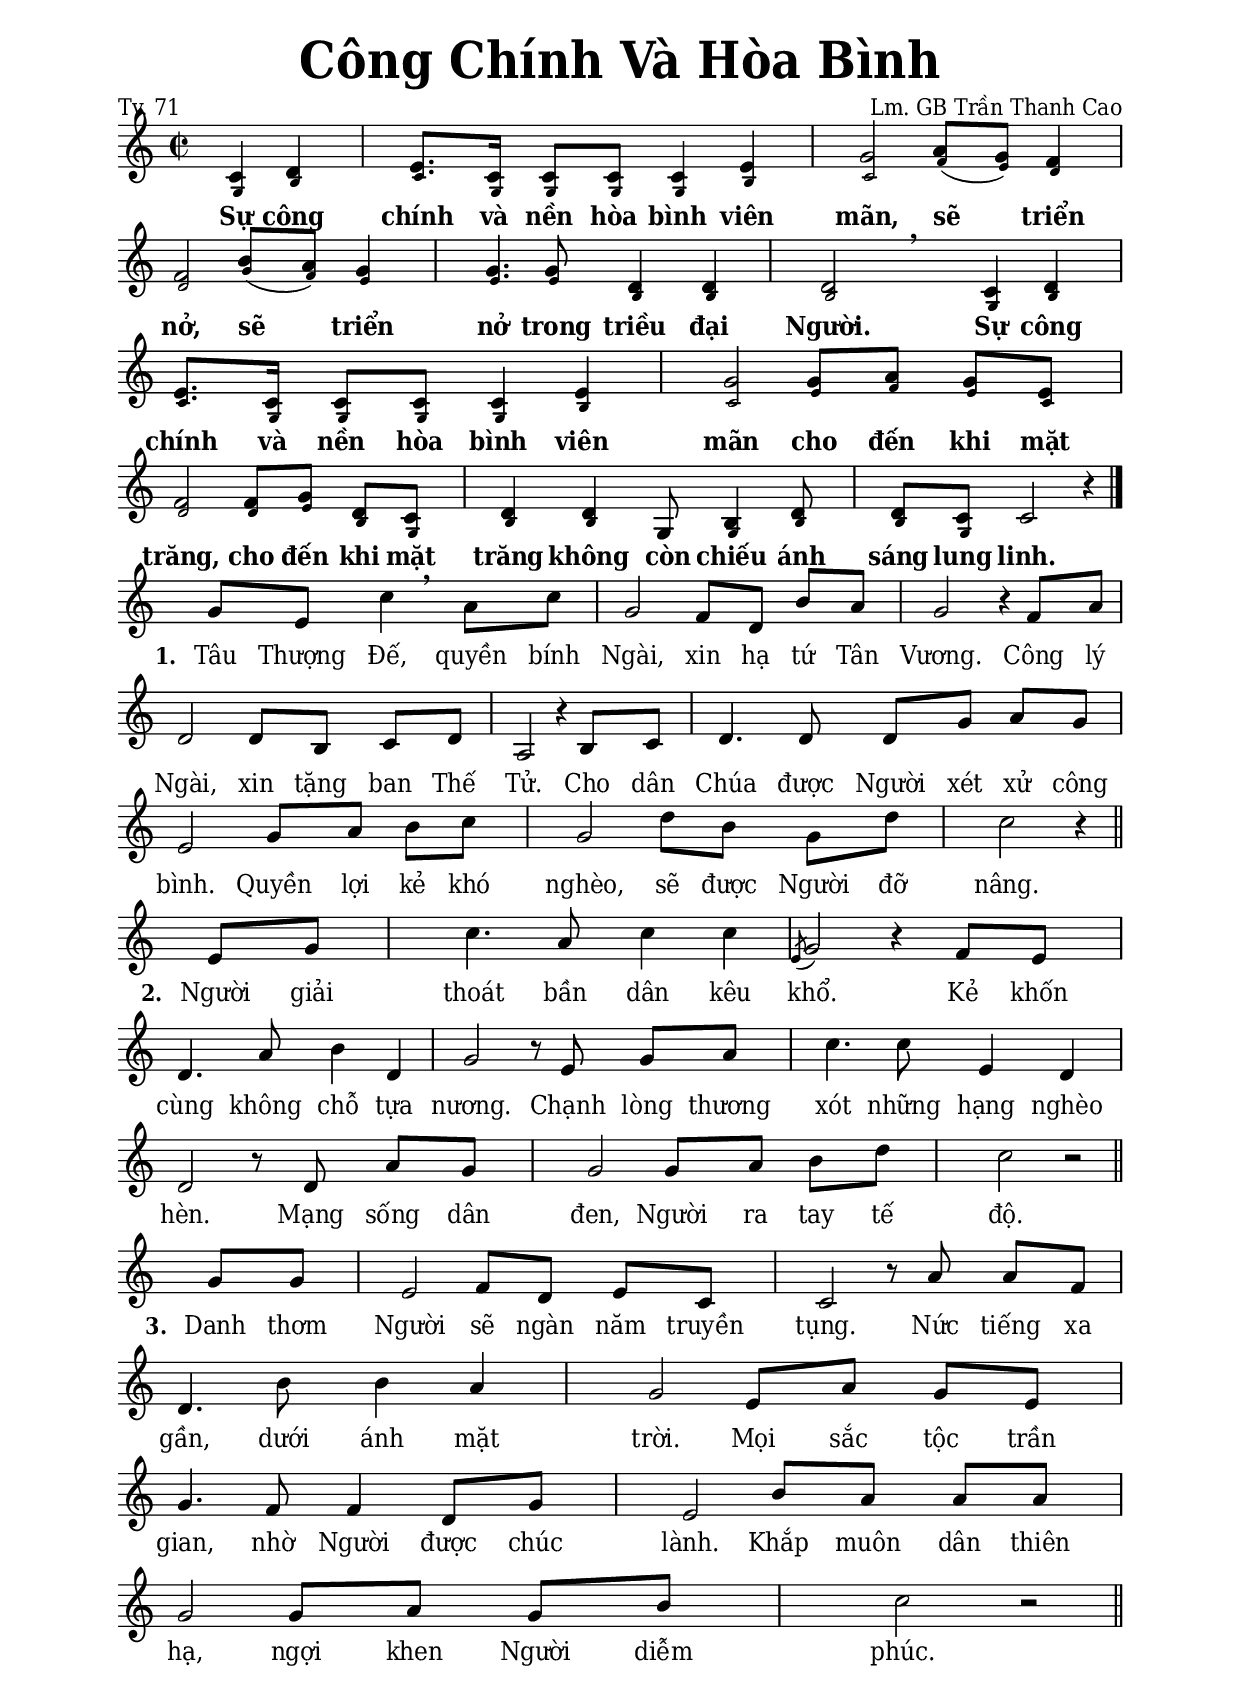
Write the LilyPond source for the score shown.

% Cài đặt chung
\version "2.22.1"
\include "english.ly"

\header {
  title = \markup { \fontsize #3 "Công Chính Và Hòa Bình" }
  poet = "Tv. 71"
  composer = "Lm. GB Trần Thanh Cao"
  %arranger = " "
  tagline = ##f
}

% Nhạc điệp khúc
nhacDiepKhucSop = \relative c' {
  <>^\markup { \halign #35 " " }
  \partial 2 c4 d |
  e8. c16 c8 c c4 e |
  g2 a8 _(g) f4 |
  f2 b8 _(a) g4 |
  g4. g8 d4 d |
  d2 \breathe c4 d |
  e8. c16 c8 c c4 e |
  g2 g8 a g e |
  f2 f8 g d c |
  d4 d g,8 b4 d8 |
  d c c2 r4 \bar "|."
}

nhacDiepKhucBas = \relative c' {
  \partial 2 g4 b |
  c8. g16 g8 g g4 b |
  c2 f8 (e) d4 |
  d2 g8 (f) e4 |
  e4. e8 b4 b |
  b2 g4 b |
  c8. g16 g8 g g4 b |
  c2 e8 f e c |
  d2 d8 e b g |
  b4 b g8 g4 b8 |
  b g c2 r4
}

% Nhạc phiên khúc
nhacPhienKhucMot = \relative c'' {
  \partial 2. g8 e c'4 \breathe a8 c |
  g2 f8 d b' a |
  g2 r4 f8 a |
  d,2 d8 b c d |
  a2 r4 b8 c |
  d4. d8 d g a g |
  e2 g8 a b c |
  g2 d'8 b g d' |
  c2 r4 \bar "||"
}

nhacPhienKhucHai = \relative c' {
  \override Score.SpacingSpanner.strict-grace-spacing = ##t
  \partial 4 e8 g |
  c4. a8 c4 c |
  \slashedGrace { e,8 (} g2) r4 f8 e |
  d4. a'8 b4 d, |
  g2 r8 e g a |
  c4. c8 e,4 d |
  d2 r8 d8 a' g |
  g2 g8 a b d |
  c2 r \bar "||"
}

nhacPhienKhucBa = \relative c' {
  \partial 4 g'8 g |
  e2 f8 d e c |
  c2 r8 a' a f |
  d4. b'8 b4 a |
  g2 e8 a g e |
  g4. f8 f4d8 g |
  e2 b'8 a a a |
  g2 g8 a g b |
  c2 r \bar "||"
}

% Lời điệp khúc
loiDiepKhuc = \lyricmode {
  Sự công chính và nền hòa bình viên mãn, sẽ triển nở,
  sẽ triển nở trong triều đại Người.
  Sự công chính và nền hòa bình viên mãn
  cho đến khi mặt trăng,
  cho đến khi mặt trăng không còn chiếu ánh sáng lung linh.
}

% Lời phiên khúc
loiPhienKhucMot = \lyricmode {
  \set stanza = #"1. "
  Tâu Thượng Đế, quyền bính Ngài, xin hạ tứ Tân Vương.
  Công lý Ngài, xin tặng ban Thế Tử.
  Cho dân Chúa được Người xét xử công bình.
  Quyền lợi kẻ khó nghèo, sẽ được Người đỡ nâng.
}

loiPhienKhucHai = \lyricmode {
  \set stanza = #"2. "
  Người giải thoát bần dân kêu khổ.
  Kẻ khốn cùng không chỗ tựa nương.
  Chạnh lòng thương xót những hạng nghèo hèn.
  Mạng sống dân đen, Người ra tay tế độ.
}

loiPhienKhucBa = \lyricmode {
  \set stanza = #"3. "
  Danh thơm Người sẽ ngàn năm truyền tụng.
  Nức tiếng xa gần, dưới ánh mặt trời.
  Mọi sắc tộc trần gian, nhờ Người được chúc lành.
  Khắp muôn dân thiên hạ, ngợi khen Người diễm phúc.
}


% Dàn trang
\paper {
  #(set-paper-size "a4")
  top-margin = 10\mm
  bottom-margin = 10\mm
  left-margin = 20\mm
  right-margin = 20\mm
  indent = #0
  #(define fonts
    (make-pango-font-tree
      "Deja Vu Serif Condensed"
      "Deja Vu Serif Condensed"
      "Deja Vu Serif Condensed"
      (/ 20 20)))
  page-count = #1
  system-system-spacing = #'((basic-distance . 12.5)
                             (minimum-distance . 12)
                             (padding . 1))
  score-system-spacing = #'((basic-distance . 12.5)
                             (minimum-distance . 12)
                             (padding . 1))
}

% Thiết lập tông và nhịp
TongNhip = {
  \key c \major \time 2/2 
  \set Timing.baseMoment = #(ly:make-moment 1/4)
  \set Timing.beatStructure = #'(1 1 1 1)
}

% Đổi kích thước nốt cho bè phụ
notBePhu =
#(define-music-function (font-size music) (number? ly:music?)
   (for-some-music
     (lambda (m)
       (if (music-is-of-type? m 'rhythmic-event)
           (begin
             (set! (ly:music-property m 'tweaks)
                   (cons `(font-size . ,font-size)
                         (ly:music-property m 'tweaks)))
             #t)
           #f))
     music)
   music)

\score {
  \new ChoirStaff <<
    \new Staff = diepKhuc \with {
        \consists "Merge_rests_engraver"
        %\magnifyStaff #(magstep +1)
        printPartCombineTexts = ##f
      }
      <<
      \new Voice \TongNhip \partCombine 
        \nhacDiepKhucSop
        \notBePhu -3 { \nhacDiepKhucBas }
      \new NullVoice = nhacThamChieu \nhacDiepKhucSop
      \new Lyrics \with {
          \override VerticalAxisGroup.
            nonstaff-relatedstaff-spacing.padding = #0.5
          \override VerticalAxisGroup.
            nonstaff-unrelatedstaff-spacing.padding = #0.2
        }
        \lyricsto nhacThamChieu \loiDiepKhuc
      >>
  >>
  \layout {
    \override Lyrics.LyricText.font-series = #'bold
    %\override Lyrics.LyricText.font-size = #+2
    \override Lyrics.LyricSpace.minimum-distance = #0.5
    \override Score.BarNumber.break-visibility = ##(#f #f #f)
    \override Score.SpacingSpanner.uniform-stretching = ##t
    \override Score.SpacingSpanner packed-spacing = ##t
  }
}

\score {
  \new ChoirStaff <<
    \new Staff = phienKhuc \with {
        %\magnifyStaff #(magstep +1)
      }
      <<
      \new Voice = beSop {
        \TongNhip \nhacPhienKhucMot
      }
    >>
    \new Lyrics \with {
          \override VerticalAxisGroup.
            nonstaff-relatedstaff-spacing.padding = #1
          \override VerticalAxisGroup.
            nonstaff-unrelatedstaff-spacing.padding = #0.5
        }
        \lyricsto beSop \loiPhienKhucMot
  >>
  \layout {
    \override Staff.TimeSignature.transparent = ##t
    %\override Lyrics.LyricText.font-size = #+2
    \override Lyrics.LyricSpace.minimum-distance = #2
    \override Score.BarNumber.break-visibility = ##(#f #f #f)
    \override Score.SpacingSpanner.uniform-stretching = ##t
    \override Score.SpacingSpanner packed-spacing = ##t
  }
}

\score {
  \new ChoirStaff <<
    \new Staff = phienKhuc \with {
        %\magnifyStaff #(magstep +1)
      }
      <<
      \new Voice = beSop {
        \TongNhip \nhacPhienKhucHai
      }
    >>
    \new Lyrics \with {
          \override VerticalAxisGroup.
            nonstaff-relatedstaff-spacing.padding = #1
          \override VerticalAxisGroup.
            nonstaff-unrelatedstaff-spacing.padding = #1
        }
        \lyricsto beSop \loiPhienKhucHai
  >>
  \layout {
    \override Staff.TimeSignature.transparent = ##t
    %\override Lyrics.LyricText.font-size = #+2
    \override Lyrics.LyricSpace.minimum-distance = #1.5
    \override Score.BarNumber.break-visibility = ##(#f #f #f)
    \override Score.SpacingSpanner.uniform-stretching = ##t
    \override Score.SpacingSpanner packed-spacing = ##t
  }
}

\score {
  \new ChoirStaff <<
    \new Staff = phienKhuc \with {
        %\magnifyStaff #(magstep +1)
      }
      <<
      \new Voice = beSop {
        \TongNhip \nhacPhienKhucBa
      }
    >>
    \new Lyrics \with {
          \override VerticalAxisGroup.
            nonstaff-relatedstaff-spacing.padding = #1
          \override VerticalAxisGroup.
            nonstaff-unrelatedstaff-spacing.padding = #1
        }
        \lyricsto beSop \loiPhienKhucBa
  >>
  \layout {
    \override Staff.TimeSignature.transparent = ##t
    %\override Lyrics.LyricText.font-size = #+2
    \override Lyrics.LyricSpace.minimum-distance = #2
    \override Score.BarNumber.break-visibility = ##(#f #f #f)
    \override Score.SpacingSpanner.uniform-stretching = ##t
    \override Score.SpacingSpanner packed-spacing = ##t
  }
}
